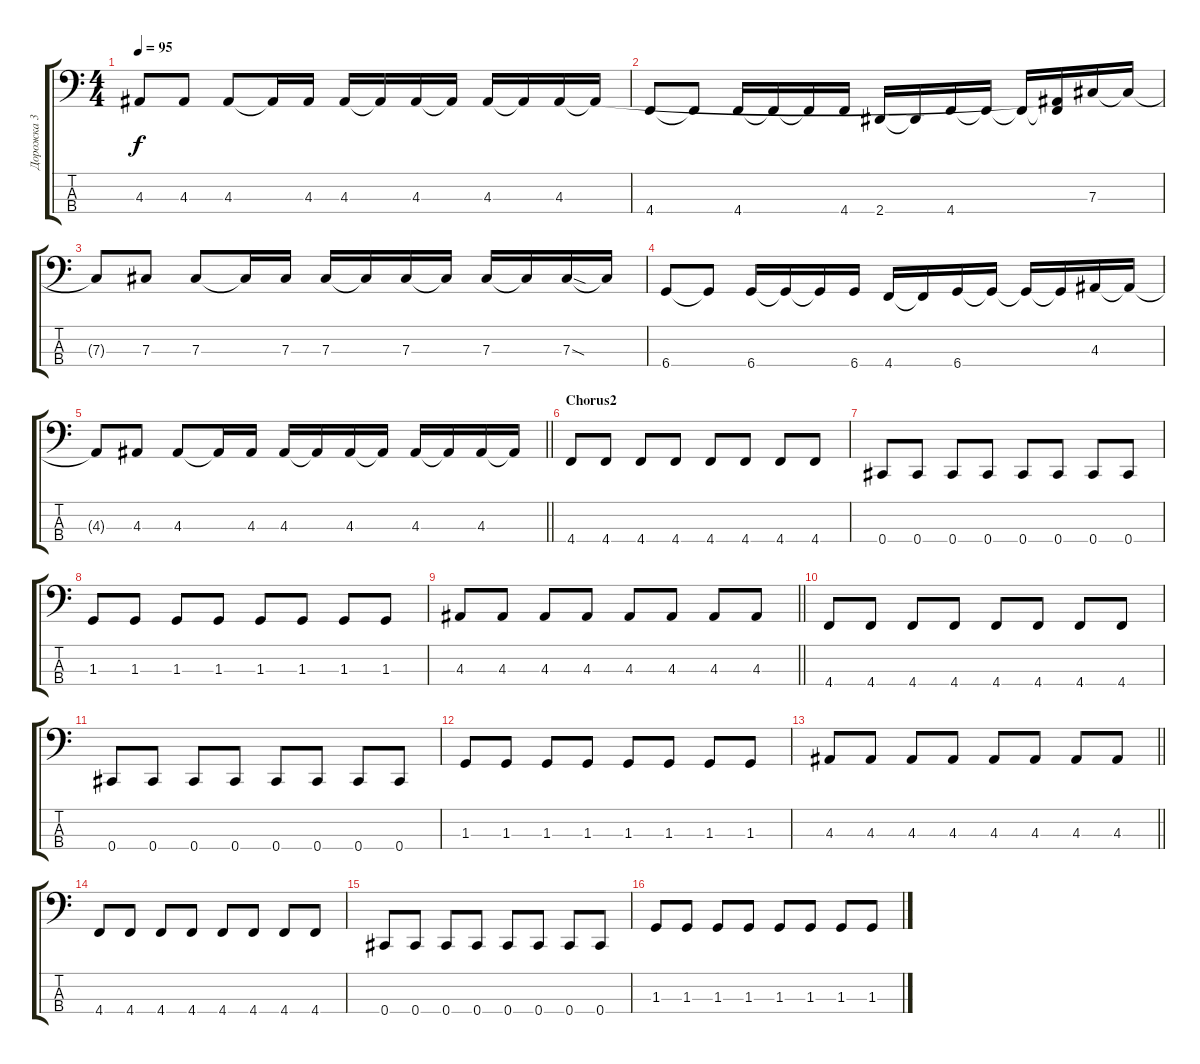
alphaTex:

\track ("Дорожка 3" "Дорожка 3") {instrument electricbasspick}
\staff {score tabs}
\tuning (E2 B1 Gb1 Db1) {hide}
\ts (4 4)
\tempo 95
\clef f4
\ks c
4.3{t}.8{dy f} 4.3.8 4.3.8 4.3{t}.16 4.3.16 4.3.16 4.3{t}.16 4.3.16 4.3{t}.16 4.3.16 4.3{t}.16 4.3.16 4.3{t}.16 |
4.4.8 4.4{t}.8 4.4.16 4.4{t}.16 4.4{t}.16 4.4.16 2.4.16 2.4{t}.16 4.4.16 4.4{t}.16 4.4{t}.16 (4.3{t} 4.4{t}).16 7.3.16 7.3{t}.16 |
7.3{t}.8 7.3.8 7.3.8 7.3{t}.16 7.3.16 7.3.16 7.3{t}.16 7.3.16 7.3{t}.16 7.3.16 7.3{t}.16 7.3{sod}.16 7.3{t}.16 |
6.4.8 6.4{t}.8 6.4.16 6.4{t}.16 6.4{t}.16 6.4.16 4.4.16 4.4{t}.16 6.4.16 6.4{t}.16 6.4{t}.16 6.4{t}.16 4.3.16 4.3{t}.16 |
\barLineRight lightlight
4.3{t}.8 4.3.8 4.3.8 4.3{t}.16 4.3.16 4.3.16 4.3{t}.16 4.3.16 4.3{t}.16 4.3.16 4.3{t}.16 4.3.16 4.3{t}.16 |
\section ("" "Chorus2")
4.4.8 4.4.8 4.4.8 4.4.8 4.4.8 4.4.8 4.4.8 4.4.8 |
0.4.8 0.4.8 0.4.8 0.4.8 0.4.8 0.4.8 0.4.8 0.4.8 |
1.3.8 1.3.8 1.3.8 1.3.8 1.3.8 1.3.8 1.3.8 1.3.8 |
\barLineRight lightlight
4.3.8 4.3.8 4.3.8 4.3.8 4.3.8 4.3.8 4.3.8 4.3.8 |
4.4.8 4.4.8 4.4.8 4.4.8 4.4.8 4.4.8 4.4.8 4.4.8 |
0.4.8 0.4.8 0.4.8 0.4.8 0.4.8 0.4.8 0.4.8 0.4.8 |
1.3.8 1.3.8 1.3.8 1.3.8 1.3.8 1.3.8 1.3.8 1.3.8 |
\barLineRight lightlight
4.3.8 4.3.8 4.3.8 4.3.8 4.3.8 4.3.8 4.3.8 4.3.8 |
4.4.8 4.4.8 4.4.8 4.4.8 4.4.8 4.4.8 4.4.8 4.4.8 |
0.4.8 0.4.8 0.4.8 0.4.8 0.4.8 0.4.8 0.4.8 0.4.8 |
1.3.8 1.3.8 1.3.8 1.3.8 1.3.8 1.3.8 1.3.8 1.3.8
